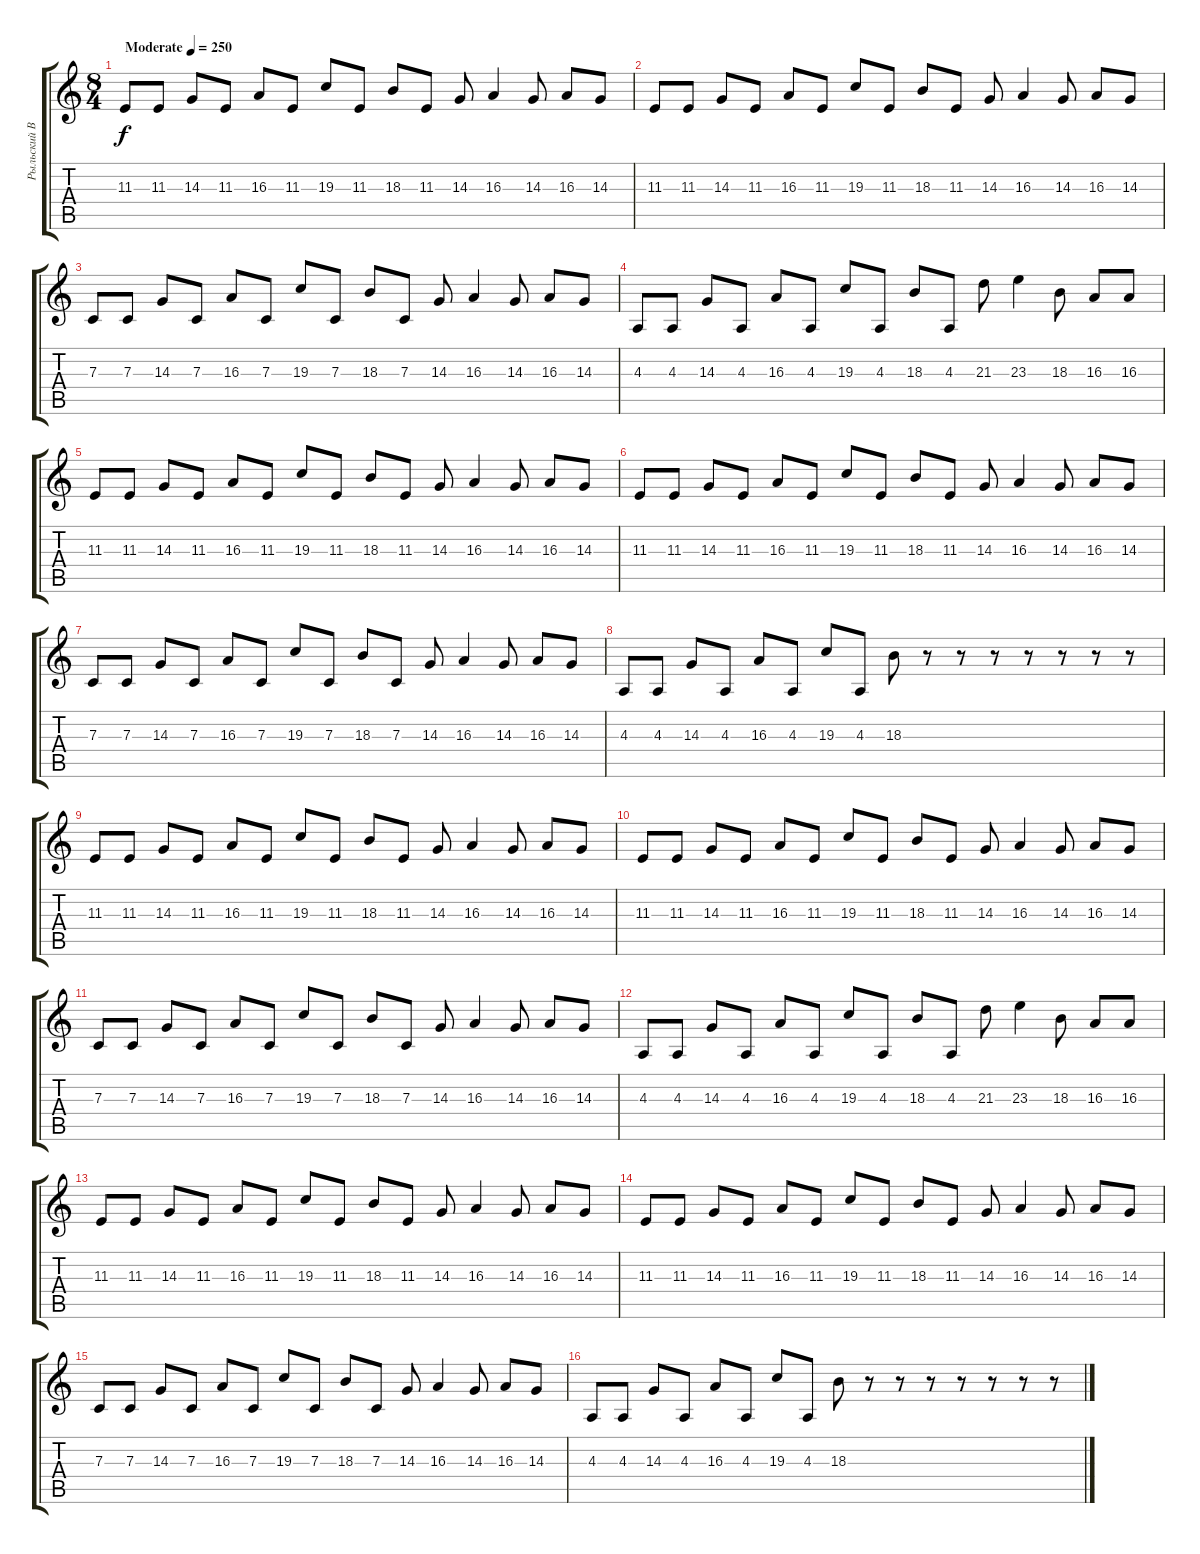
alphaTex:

\track ("Рыльский Владислав" "Рыльский В") {instrument lead1square}
\staff {score tabs}
\tuning (D4 A3 F3 C3 G2 C2) {hide}
\ts (8 4)
\tempo (250 "Moderate")
\clef g2
\ks c
11.3.8{dy f instrument lead1square} 11.3.8 14.3.8 11.3.8 16.3.8 11.3.8 19.3.8 11.3.8 18.3.8 11.3.8 14.3.8 16.3.4 14.3.8 16.3.8 14.3.8 |
11.3.8 11.3.8 14.3.8 11.3.8 16.3.8 11.3.8 19.3.8 11.3.8 18.3.8 11.3.8 14.3.8 16.3.4 14.3.8 16.3.8 14.3.8 |
7.3.8 7.3.8 14.3.8 7.3.8 16.3.8 7.3.8 19.3.8 7.3.8 18.3.8 7.3.8 14.3.8 16.3.4 14.3.8 16.3.8 14.3.8 |
4.3.8 4.3.8 14.3.8 4.3.8 16.3.8 4.3.8 19.3.8 4.3.8 18.3.8 4.3.8 21.3.8 23.3.4 18.3.8 16.3.8 16.3.8 |
11.3.8 11.3.8 14.3.8 11.3.8 16.3.8 11.3.8 19.3.8 11.3.8 18.3.8 11.3.8 14.3.8 16.3.4 14.3.8 16.3.8 14.3.8 |
11.3.8 11.3.8 14.3.8 11.3.8 16.3.8 11.3.8 19.3.8 11.3.8 18.3.8 11.3.8 14.3.8 16.3.4 14.3.8 16.3.8 14.3.8 |
7.3.8 7.3.8 14.3.8 7.3.8 16.3.8 7.3.8 19.3.8 7.3.8 18.3.8 7.3.8 14.3.8 16.3.4 14.3.8 16.3.8 14.3.8 |
4.3.8 4.3.8 14.3.8 4.3.8 16.3.8 4.3.8 19.3.8 4.3.8 18.3.8 r.8 r.8 r.8 r.8 r.8 r.8 r.8 |
11.3.8 11.3.8 14.3.8 11.3.8 16.3.8 11.3.8 19.3.8 11.3.8 18.3.8 11.3.8 14.3.8 16.3.4 14.3.8 16.3.8 14.3.8 |
11.3.8 11.3.8 14.3.8 11.3.8 16.3.8 11.3.8 19.3.8 11.3.8 18.3.8 11.3.8 14.3.8 16.3.4 14.3.8 16.3.8 14.3.8 |
7.3.8 7.3.8 14.3.8 7.3.8 16.3.8 7.3.8 19.3.8 7.3.8 18.3.8 7.3.8 14.3.8 16.3.4 14.3.8 16.3.8 14.3.8 |
4.3.8 4.3.8 14.3.8 4.3.8 16.3.8 4.3.8 19.3.8 4.3.8 18.3.8 4.3.8 21.3.8 23.3.4 18.3.8 16.3.8 16.3.8 |
11.3.8 11.3.8 14.3.8 11.3.8 16.3.8 11.3.8 19.3.8 11.3.8 18.3.8 11.3.8 14.3.8 16.3.4 14.3.8 16.3.8 14.3.8 |
11.3.8 11.3.8 14.3.8 11.3.8 16.3.8 11.3.8 19.3.8 11.3.8 18.3.8 11.3.8 14.3.8 16.3.4 14.3.8 16.3.8 14.3.8 |
7.3.8 7.3.8 14.3.8 7.3.8 16.3.8 7.3.8 19.3.8 7.3.8 18.3.8 7.3.8 14.3.8 16.3.4 14.3.8 16.3.8 14.3.8 |
4.3.8 4.3.8 14.3.8 4.3.8 16.3.8 4.3.8 19.3.8 4.3.8 18.3.8 r.8 r.8 r.8 r.8 r.8 r.8 r.8
